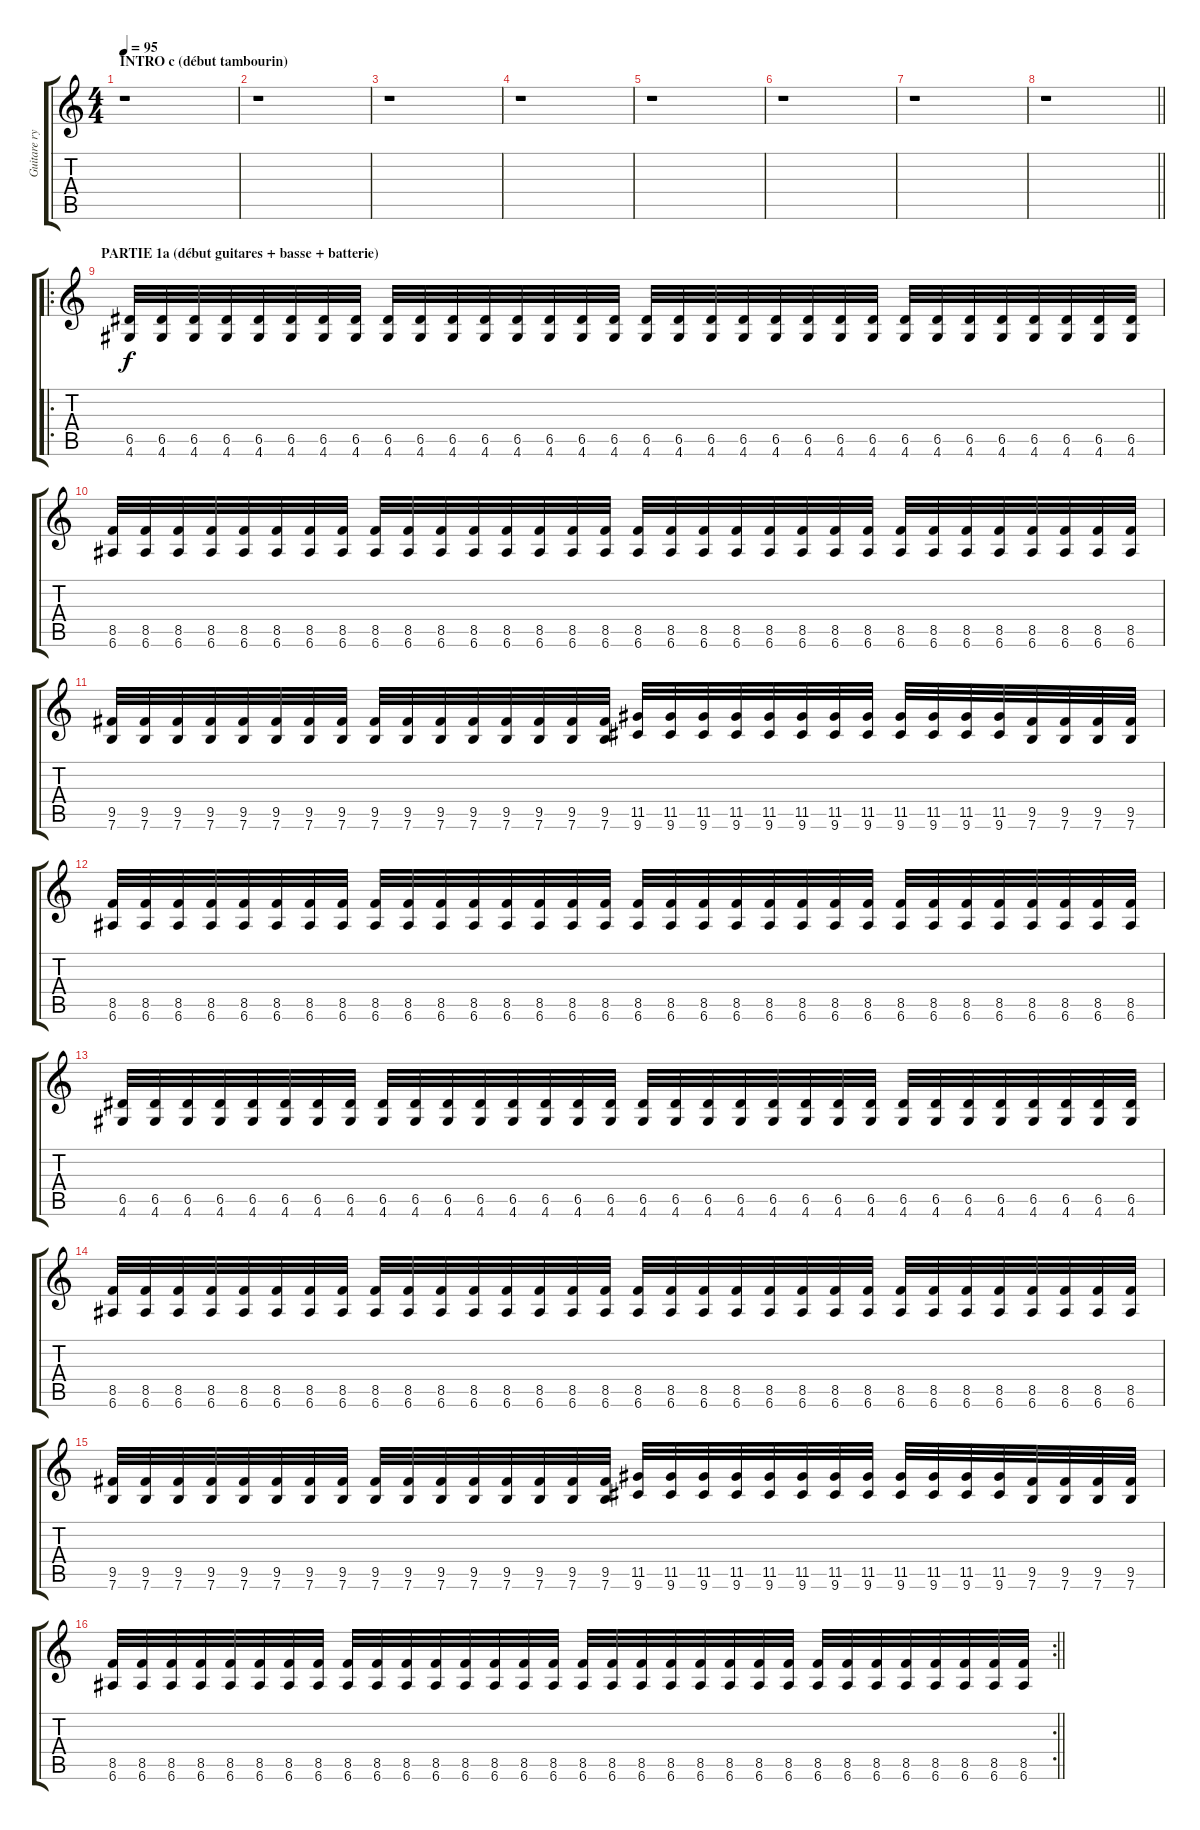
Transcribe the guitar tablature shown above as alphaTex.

\track ("Guitare rythmique" "Guitare ry") {instrument overdrivenguitar}
\staff {score tabs}
\tuning (E4 B3 G3 D3 A2 E2) {hide}
\ts (4 4)
\section ("" "INTRO c (début tambourin)")
\tempo 95
\clef g2
\ks c
r.1{dy f} |
r.1 |
r.1 |
r.1 |
r.1 |
r.1 |
r.1 |
\barLineRight lightlight
r.1 |
\ro
\section ("" "PARTIE 1a (début guitares + basse + batterie)")
(6.5 4.6).32 (6.5 4.6).32 (6.5 4.6).32 (6.5 4.6).32 (6.5 4.6).32 (6.5 4.6).32 (6.5 4.6).32 (6.5 4.6).32 (6.5 4.6).32 (6.5 4.6).32 (6.5 4.6).32 (6.5 4.6).32 (6.5 4.6).32 (6.5 4.6).32 (6.5 4.6).32 (6.5 4.6).32 (6.5 4.6).32 (6.5 4.6).32 (6.5 4.6).32 (6.5 4.6).32 (6.5 4.6).32 (6.5 4.6).32 (6.5 4.6).32 (6.5 4.6).32 (6.5 4.6).32 (6.5 4.6).32 (6.5 4.6).32 (6.5 4.6).32 (6.5 4.6).32 (6.5 4.6).32 (6.5 4.6).32 (6.5 4.6).32 |
(8.5 6.6).32 (8.5 6.6).32 (8.5 6.6).32 (8.5 6.6).32 (8.5 6.6).32 (8.5 6.6).32 (8.5 6.6).32 (8.5 6.6).32 (8.5 6.6).32 (8.5 6.6).32 (8.5 6.6).32 (8.5 6.6).32 (8.5 6.6).32 (8.5 6.6).32 (8.5 6.6).32 (8.5 6.6).32 (8.5 6.6).32 (8.5 6.6).32 (8.5 6.6).32 (8.5 6.6).32 (8.5 6.6).32 (8.5 6.6).32 (8.5 6.6).32 (8.5 6.6).32 (8.5 6.6).32 (8.5 6.6).32 (8.5 6.6).32 (8.5 6.6).32 (8.5 6.6).32 (8.5 6.6).32 (8.5 6.6).32 (8.5 6.6).32 |
(9.5 7.6).32 (9.5 7.6).32 (9.5 7.6).32 (9.5 7.6).32 (9.5 7.6).32 (9.5 7.6).32 (9.5 7.6).32 (9.5 7.6).32 (9.5 7.6).32 (9.5 7.6).32 (9.5 7.6).32 (9.5 7.6).32 (9.5 7.6).32 (9.5 7.6).32 (9.5 7.6).32 (9.5 7.6).32 (11.5 9.6).32 (11.5 9.6).32 (11.5 9.6).32 (11.5 9.6).32 (11.5 9.6).32 (11.5 9.6).32 (11.5 9.6).32 (11.5 9.6).32 (11.5 9.6).32 (11.5 9.6).32 (11.5 9.6).32 (11.5 9.6).32 (9.5 7.6).32 (9.5 7.6).32 (9.5 7.6).32 (9.5 7.6).32 |
(8.5 6.6).32 (8.5 6.6).32 (8.5 6.6).32 (8.5 6.6).32 (8.5 6.6).32 (8.5 6.6).32 (8.5 6.6).32 (8.5 6.6).32 (8.5 6.6).32 (8.5 6.6).32 (8.5 6.6).32 (8.5 6.6).32 (8.5 6.6).32 (8.5 6.6).32 (8.5 6.6).32 (8.5 6.6).32 (8.5 6.6).32 (8.5 6.6).32 (8.5 6.6).32 (8.5 6.6).32 (8.5 6.6).32 (8.5 6.6).32 (8.5 6.6).32 (8.5 6.6).32 (8.5 6.6).32 (8.5 6.6).32 (8.5 6.6).32 (8.5 6.6).32 (8.5 6.6).32 (8.5 6.6).32 (8.5 6.6).32 (8.5 6.6).32 |
(6.5 4.6).32 (6.5 4.6).32 (6.5 4.6).32 (6.5 4.6).32 (6.5 4.6).32 (6.5 4.6).32 (6.5 4.6).32 (6.5 4.6).32 (6.5 4.6).32 (6.5 4.6).32 (6.5 4.6).32 (6.5 4.6).32 (6.5 4.6).32 (6.5 4.6).32 (6.5 4.6).32 (6.5 4.6).32 (6.5 4.6).32 (6.5 4.6).32 (6.5 4.6).32 (6.5 4.6).32 (6.5 4.6).32 (6.5 4.6).32 (6.5 4.6).32 (6.5 4.6).32 (6.5 4.6).32 (6.5 4.6).32 (6.5 4.6).32 (6.5 4.6).32 (6.5 4.6).32 (6.5 4.6).32 (6.5 4.6).32 (6.5 4.6).32 |
(8.5 6.6).32 (8.5 6.6).32 (8.5 6.6).32 (8.5 6.6).32 (8.5 6.6).32 (8.5 6.6).32 (8.5 6.6).32 (8.5 6.6).32 (8.5 6.6).32 (8.5 6.6).32 (8.5 6.6).32 (8.5 6.6).32 (8.5 6.6).32 (8.5 6.6).32 (8.5 6.6).32 (8.5 6.6).32 (8.5 6.6).32 (8.5 6.6).32 (8.5 6.6).32 (8.5 6.6).32 (8.5 6.6).32 (8.5 6.6).32 (8.5 6.6).32 (8.5 6.6).32 (8.5 6.6).32 (8.5 6.6).32 (8.5 6.6).32 (8.5 6.6).32 (8.5 6.6).32 (8.5 6.6).32 (8.5 6.6).32 (8.5 6.6).32 |
(9.5 7.6).32 (9.5 7.6).32 (9.5 7.6).32 (9.5 7.6).32 (9.5 7.6).32 (9.5 7.6).32 (9.5 7.6).32 (9.5 7.6).32 (9.5 7.6).32 (9.5 7.6).32 (9.5 7.6).32 (9.5 7.6).32 (9.5 7.6).32 (9.5 7.6).32 (9.5 7.6).32 (9.5 7.6).32 (11.5 9.6).32 (11.5 9.6).32 (11.5 9.6).32 (11.5 9.6).32 (11.5 9.6).32 (11.5 9.6).32 (11.5 9.6).32 (11.5 9.6).32 (11.5 9.6).32 (11.5 9.6).32 (11.5 9.6).32 (11.5 9.6).32 (9.5 7.6).32 (9.5 7.6).32 (9.5 7.6).32 (9.5 7.6).32 |
\rc 2
\barLineRight lightlight
(8.5 6.6).32 (8.5 6.6).32 (8.5 6.6).32 (8.5 6.6).32 (8.5 6.6).32 (8.5 6.6).32 (8.5 6.6).32 (8.5 6.6).32 (8.5 6.6).32 (8.5 6.6).32 (8.5 6.6).32 (8.5 6.6).32 (8.5 6.6).32 (8.5 6.6).32 (8.5 6.6).32 (8.5 6.6).32 (8.5 6.6).32 (8.5 6.6).32 (8.5 6.6).32 (8.5 6.6).32 (8.5 6.6).32 (8.5 6.6).32 (8.5 6.6).32 (8.5 6.6).32 (8.5 6.6).32 (8.5 6.6).32 (8.5 6.6).32 (8.5 6.6).32 (8.5 6.6).32 (8.5 6.6).32 (8.5 6.6).32 (8.5 6.6).32
